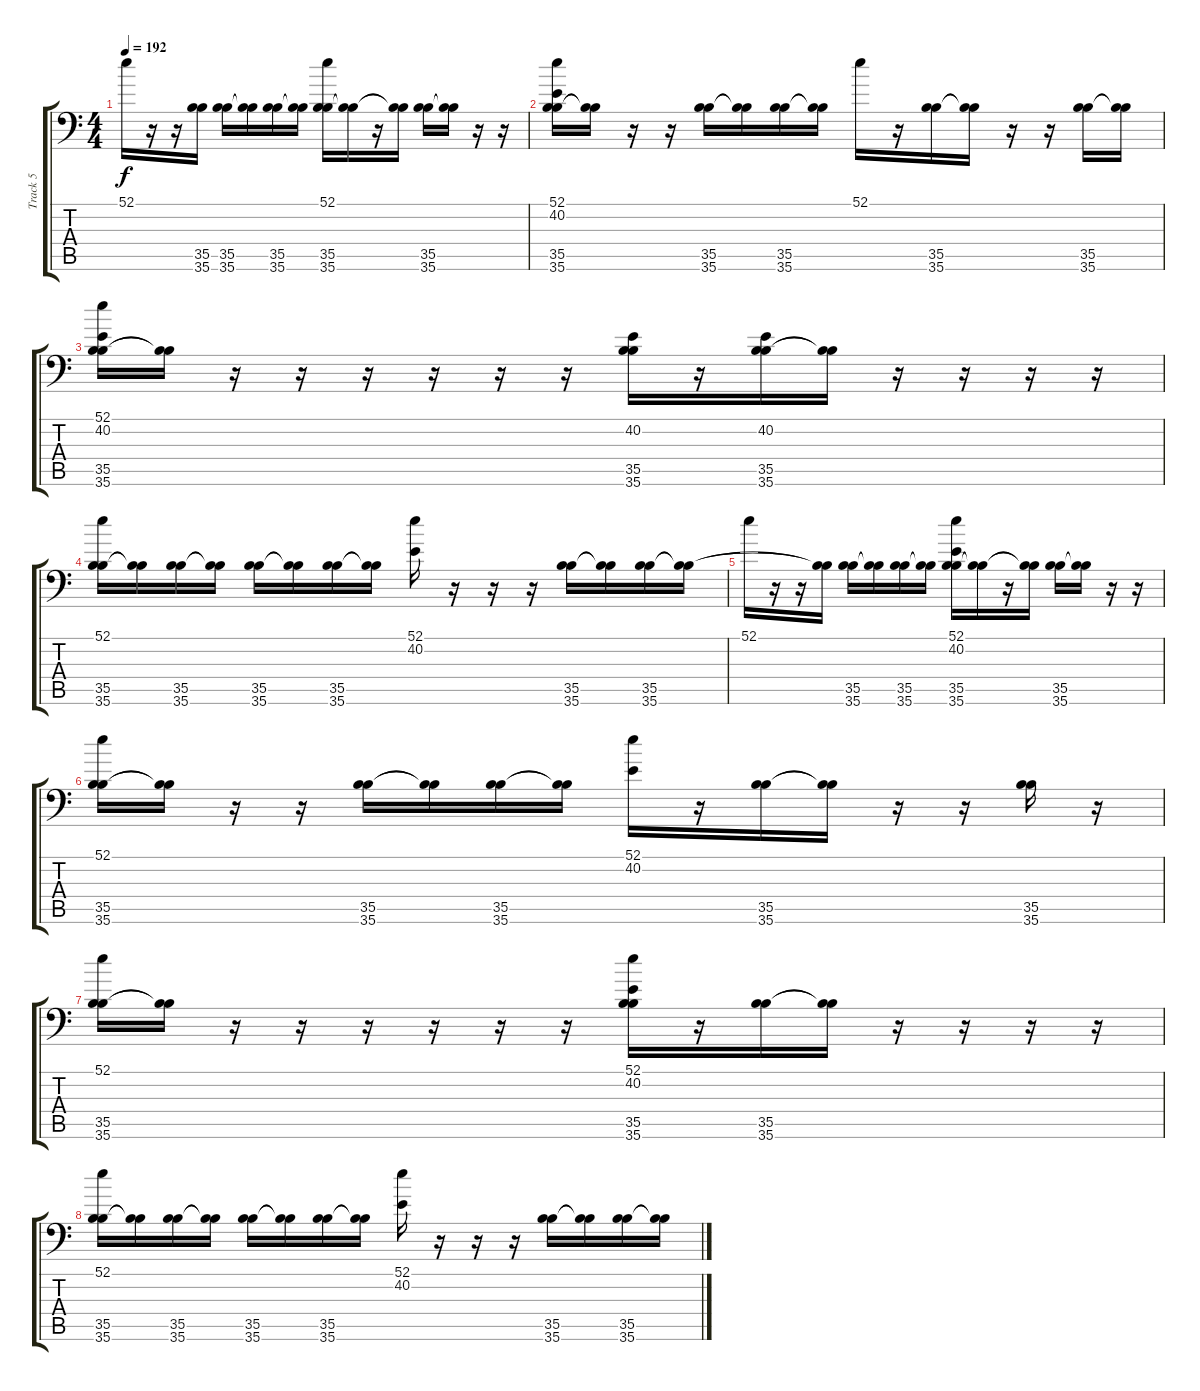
\track ("Track 5" "Track 5") {instrument acousticgrandpiano}
\staff {score tabs}
\tuning (C-1 C-1 C-1 C-1 C-1 C-1) {hide}
\ts (4 4)
\tempo 192
\clef f4
\ks c
52.1.16{dy f} r.16 r.16 (35.5{t} 35.6{t}).16 (35.5 35.6).16 (35.5{t} 35.6{t}).16 (35.5 35.6).16 (35.5{t} 35.6{t}).16 (52.1 35.5 35.6).16 (35.5{t} 35.6{t}).16 r.16 (35.5{t} 35.6{t}).16 (35.5 35.6).16 (35.5{t} 35.6{t}).16 r.16 r.16 |
(52.1 40.2 35.5 35.6).16 (35.5{t} 35.6{t}).16 r.16 r.16 (35.5 35.6).16 (35.5{t} 35.6{t}).16 (35.5 35.6).16 (35.5{t} 35.6{t}).16 52.1.16 r.16 (35.5 35.6).16 (35.5{t} 35.6{t}).16 r.16 r.16 (35.5 35.6).16 (35.5{t} 35.6{t}).16 |
(52.1 40.2 35.5 35.6).16 (35.5{t} 35.6{t}).16 r.16 r.16 r.16 r.16 r.16 r.16 (40.2 35.5 35.6).16 r.16 (40.2 35.5 35.6).16 (35.5{t} 35.6{t}).16 r.16 r.16 r.16 r.16 |
(52.1 35.5 35.6).16 (35.5{t} 35.6{t}).16 (35.5 35.6).16 (35.5{t} 35.6{t}).16 (35.5 35.6).16 (35.5{t} 35.6{t}).16 (35.5 35.6).16 (35.5{t} 35.6{t}).16 (52.1 40.2).16 r.16 r.16 r.16 (35.5 35.6).16 (35.5{t} 35.6{t}).16 (35.5 35.6).16 (35.5{t} 35.6{t}).16 |
52.1.16 r.16 r.16 (35.5{t} 35.6{t}).16 (35.5 35.6).16 (35.5{t} 35.6{t}).16 (35.5 35.6).16 (35.5{t} 35.6{t}).16 (52.1 40.2 35.5 35.6).16 (35.5{t} 35.6{t}).16 r.16 (35.5{t} 35.6{t}).16 (35.5 35.6).16 (35.5{t} 35.6{t}).16 r.16 r.16 |
(52.1 35.5 35.6).16 (35.5{t} 35.6{t}).16 r.16 r.16 (35.5 35.6).16 (35.5{t} 35.6{t}).16 (35.5 35.6).16 (35.5{t} 35.6{t}).16 (52.1 40.2).16 r.16 (35.5 35.6).16 (35.5{t} 35.6{t}).16 r.16 r.16 (35.5 35.6).16 r.16 |
(52.1 35.5 35.6).16 (35.5{t} 35.6{t}).16 r.16 r.16 r.16 r.16 r.16 r.16 (52.1 40.2 35.5 35.6).16 r.16 (35.5 35.6).16 (35.5{t} 35.6{t}).16 r.16 r.16 r.16 r.16 |
(52.1 35.5 35.6).16 (35.5{t} 35.6{t}).16 (35.5 35.6).16 (35.5{t} 35.6{t}).16 (35.5 35.6).16 (35.5{t} 35.6{t}).16 (35.5 35.6).16 (35.5{t} 35.6{t}).16 (52.1 40.2).16 r.16 r.16 r.16 (35.5 35.6).16 (35.5{t} 35.6{t}).16 (35.5 35.6).16 (35.5{t} 35.6{t}).16
